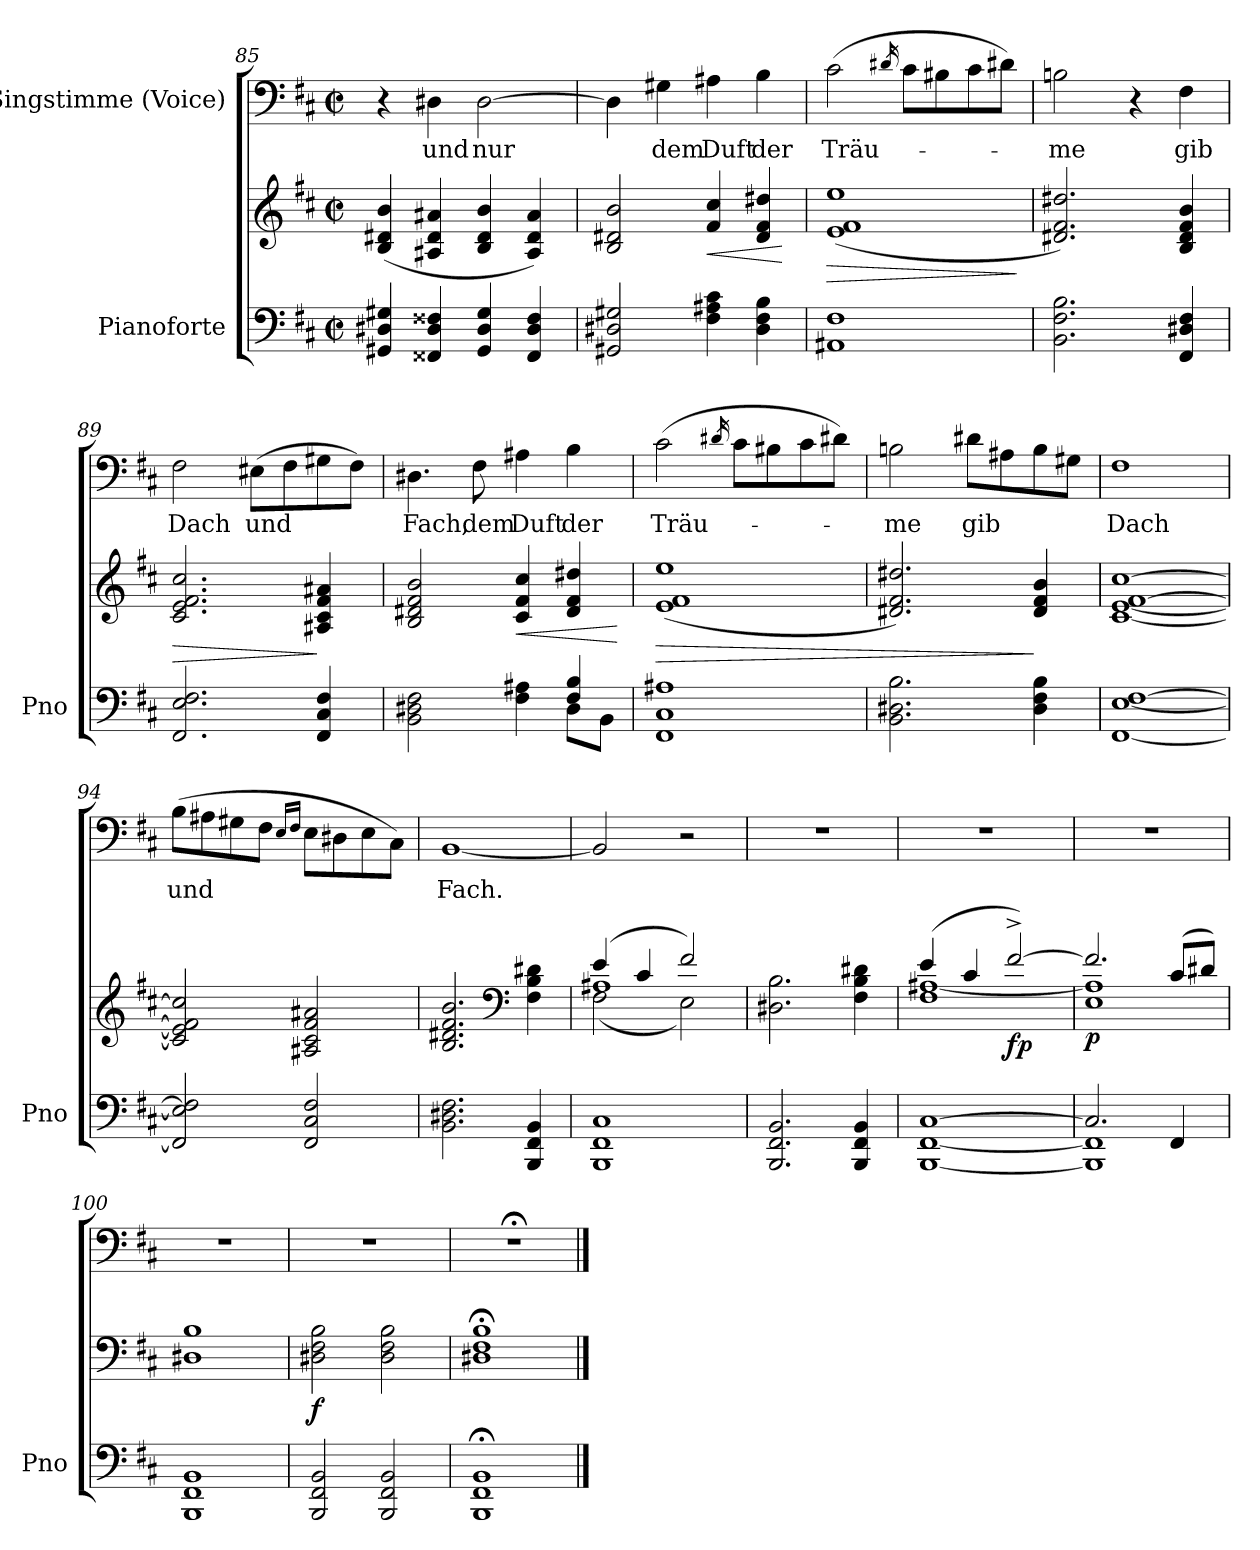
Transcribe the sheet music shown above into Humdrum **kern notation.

**kern	**kern	**dynam	**kern	**text
*part2	*part2	*part2	*part1	*part1
*staff3	*staff2	*staff2/3	*staff1	*staff1
*I"Pianoforte	*	*	*I"Singstimme (Voice)	*
*I'Pno	*	*	*	*
*clefF4	*clefG2	*	*clefF4	*
*k[f#c#]	*k[f#c#]	*	*k[f#c#]	*
*M2/2	*M2/2	*	*M2/2	*
*met(c|)	*met(c|)	*	*met(c|)	*
=85	=85	=85	=85	=85
4GG#X/ 4D#X/ 4G#X/	(4B/ 4d#X/ 4b/	.	4r	.
4FF##X/ 4D#/ 4F##X/	4A#X/ 4d#/ 4a#X/	.	4D#X\	und
4GG#/ 4D#/ 4G#/	4B/ 4d#/ 4b/	.	[2D#\	nur
4FF##/ 4D#/ 4F##/	4A#/ 4d#/ 4a#/)	.	.	.
=86	=86	=86	=86	=86
2GG#X/ 2D#X/ 2G#X/	2B/ 2d#X/ 2b/	.	4D#\]	.
.	.	.	4G#X\	dem
!	!	!LO:HP:b	!	!
4F#\ 4A#X\ 4c#\	4f#/ 4cc#/	<	4A#X\	Duft
4D#\ 4F#\ 4B\	4d#/ 4f#/ 4dd#X/	.	4B\	der
.	.	[	.	.
=87	=87	=87	=87	=87
!	!	!LO:HP:b	!	!
1AA#X 1F#	(1e 1f# 1ee	>	(2c#\	Träu-
.	.	.	16qd#X/	.
.	.	.	8c#\L	.
.	.	.	8B#X\	.
.	.	.	8c#\	.
.	.	.	8d#\J)	.
.	.	]	.	.
=88	=88	=88	=88	=88
2.BB\ 2.F#\ 2.B\	2.d#X/ 2.f#/ 2.dd#X/)	.	2Bn\	-me
.	.	.	4r	.
4FF#/ 4D#X/ 4F#/	4B/ 4d#/ 4f#/ 4b/	.	4F#\	gib
=89	=89	=89	=89	=89
!	!	!LO:HP:b	!	!
2.FF#/ 2.E/ 2.F#/	2.c#/ 2.e/ 2.f#/ 2.cc#/	>	2F#\	Dach
.	.	.	(8E#X\L	und
.	.	.	8F#\	.
4FF#/ 4C#/ 4F#/	4A#X/ 4c#/ 4f#/ 4a#X/	]	8G#X\	.
.	.	.	8F#\J)	.
=90	=90	=90	=90	=90
*^	*	*	*	*
2BB\ 2D#X\ 2F#\	2.ryy	2B/ 2d#X/ 2f#/ 2b/	.	4.D#X\	Fach,
.	.	.	.	8F#\	dem
!	!	!	!LO:HP:b	!	!
4F#\ 4A#X\	.	4c#/ 4f#/ 4cc#/	<	4A#X\	Duft
4F#/ 4B/	8D#\L	4d#/ 4f#/ 4dd#X/	.	4B\	der
.	8BB\J	.	.	.	.
*v	*v	*	*	*	*
.	.	[	.	.
=91	=91	=91	=91	=91
!	!	!LO:HP:b	!	!
1FF# 1C# 1A#X	(1e 1f# 1ee	>	(2c#\	Träu-
.	.	.	16qd#X/	.
.	.	.	8c#\L	.
.	.	.	8B#X\	.
.	.	.	8c#\	.
.	.	.	8d#\J)	.
=92	=92	=92	=92	=92
2.BB\ 2.D#X\ 2.B\	2.d#X/ 2.f#/ 2.dd#X/)	.	2Bn\	-me
.	.	.	8d#X\L	-gib
.	.	.	8A#X\	.
4D#\ 4F#\ 4B\	4d#/ 4f#/ 4b/	]	8B\	.
.	.	.	8G#X\J	.
=93	=93	=93	=93	=93
[1FF# [1E [1F#	[1c# [1e [1f# [1cc#	.	1F#	Dach
=94	=94	=94	=94	=94
2FF#/] 2E/] 2F#/]	2c#/] 2e/] 2f#/] 2cc#/]	.	(8B\L	und
.	.	.	8A#X\	.
.	.	.	8G#X\	.
.	.	.	8F#\J	.
.	.	.	16qE/LL	.
.	.	.	16qF#/JJ	.
2FF#/ 2C#/ 2F#/	2A#X/ 2c#/ 2f#/ 2a#X/	.	8E\L	.
.	.	.	8D#X\	.
.	.	.	8E\	.
.	.	.	8C#\J)	.
=95	=95	=95	=95	=95
2.BB\ 2.D#X\ 2.F#\	2.B/ 2.d#X/ 2.f#/ 2.b/	.	[1BB	Fach.
*	*clefF4	*	*	*
4BBB/ 4FF#/ 4BB/	4F#\ 4B\ 4d#X\	.	.	.
=96	=96	=96	=96	=96
*	*^	*	*	*
*	*	*^	*	*	*
1BBB 1FF# 1C#	(4e/	(2F#\	1A#X	.	2BB/]	.
.	4c#/	.	.	.	.	.
.	2f#/)	2E\)	.	.	2r	.
*	*v	*v	*v	*	*	*
=97	=97	=97	=97	=97
2.BBB/ 2.FF#/ 2.BB/	2.D#X\ 2.B\	.	1r	.
4BBB/ 4FF#/ 4BB/	4F#\ 4B\ 4d#X\	.	.	.
=98	=98	=98	=98	=98
*	*^	*	*	*
[1BBB [1FF# [1C#	(4e/	1F# [1A#X	.	1r	.
.	4c#/	.	.	.	.
!	!	!	!LO:DY:b	!	!
.	[2f#^/)	.	fp	.	.
=99	=99	=99	=99	=99	=99
*^	*	*	*	*	*
!	!	!	!	!LO:DY:b	!	!
2.C#/]	1BBB] 1FF#]	2.f#/]	1E 1A#]	p	1r	.
4FF#/	.	(8c#/L	.	.	.	.
.	.	8d#X/J)	.	.	.	.
*v	*v	*	*	*	*	*
*	*v	*v	*	*	*
=100	=100	=100	=100	=100
1BBB 1FF# 1BB	1D#X 1B	.	1r	.
=101	=101	=101	=101	=101
!	!	!LO:DY:b	!	!
2BBB/ 2FF#/ 2BB/	2D#X\ 2F#\ 2B\	f	1r	.
2BBB/ 2FF#/ 2BB/	2D#\ 2F#\ 2B\	.	.	.
=102	=102	=102	=102	=102
1BBB;< 1FF#;< 1BB;<	1D#X;< 1F#;< 1B;<	.	1r;<	.
==	==	==	==	==
*-	*-	*-	*-	*-
